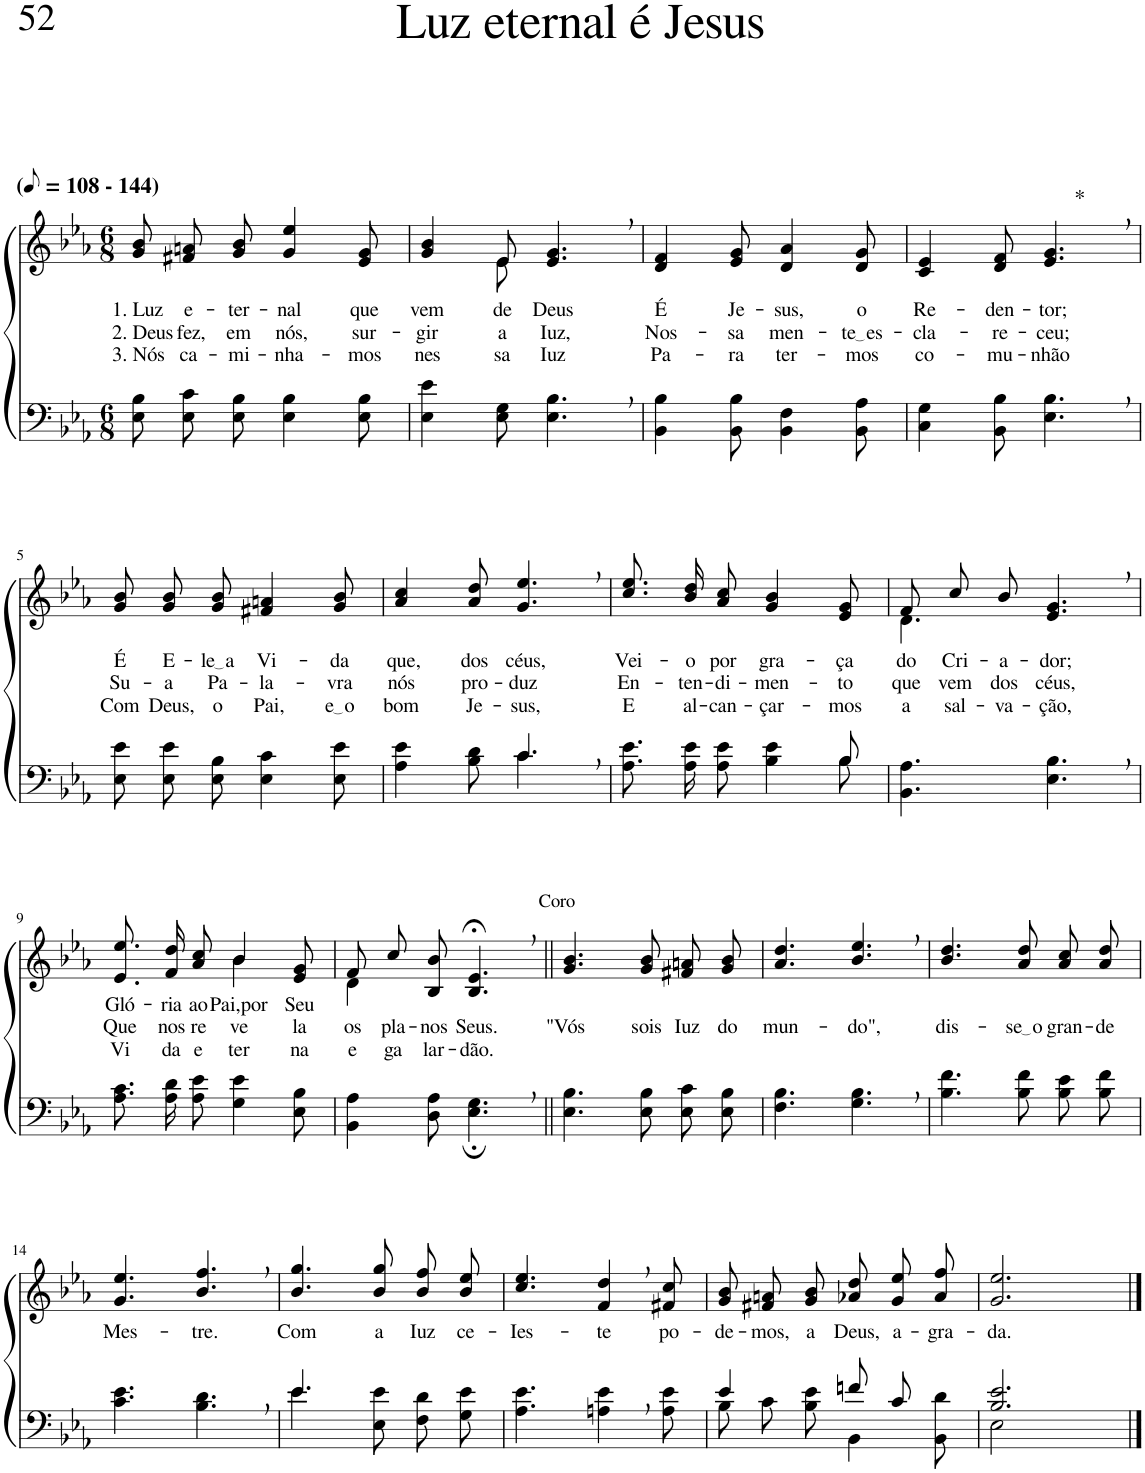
**kern	**kern	**text	**text	**text	**harte
*part2	*part1	*part1	*part1	*part1	*part1
*staff2	*staff1	*staff1	*staff1	*staff1	*
*I"Parte III e IV	*I"Parte I e II	*	*	*	*
*clefF4	*clefG2	*	*	*	*
*Trd2c3	*Trd2c3	*	*	*	*
*k[b-e-a-]	*k[b-e-a-]	*	*	*	*
*M6/8	*M6/8	*	*	*	*
*MM54	*MM54	*	*	*	*
=1	=1	=1	=1	=1	=1
!	!LO:TX:a:B:t=(	!	!	!	!
!	!LO:TX:a:B:t=- 144)	!	!	!	!
!	!	!LO:LY:b	!LO:LY:b	!LO:LY:b	!
8E-\ 8B-\L	8g/ 8b-/L	1. Luz	2. Deus	3. Nós	.
!	!	!LO:LY:b	!LO:LY:b	!LO:LY:b	!
8E-\ 8c\	8f#X/ 8an/	e-	fez,	ca-	.
!	!	!LO:LY:b	!LO:LY:b	!LO:LY:b	!
8E-\ 8B-\J	8g/ 8b-/J	-ter-	em	-mi-	.
!	!	!LO:LY:b	!LO:LY:b	!LO:LY:b	!
4E-\ 4B-\	4g/ 4ee-/	-nal	nós,	-nha-	.
!	!	!LO:LY:b	!LO:LY:b	!LO:LY:b	!
8E-\ 8B-\	8e-/ 8g/	que	sur-	-mos	.
=2	=2	=2	=2	=2	=2
!	!	!LO:LY:b	!LO:LY:b	!LO:LY:b	!
*	*^	*	*	*	*
4E-\ 4e-\	4g/ 4b-/	4ryy	vem	-gir	nes-	.
!	!	!	!LO:LY:b	!LO:LY:b	!LO:LY:b	!
8E-\ 8G\	8e-/	8e-\	de	a	-sa	.
!	!	!	!LO:LY:b	!LO:LY:b	!LO:LY:b	!
4.E-\, 4.B-\,	4.e-/, 4.g/,	4.ryy	Deus	Iuz,	Iuz	.
=3	=3	=3	=3	=3	=3	=3
!	!	!	!LO:LY:b	!LO:LY:b	!LO:LY:b	!
*	*v	*v	*	*	*	*
4BB-\ 4B-\	4d/ 4f/	É	Nos-	Pa-	.
!	!	!LO:LY:b	!LO:LY:b	!LO:LY:b	!
8BB-\ 8B-\	8e-/ 8g/	Je-	-sa	-ra	.
!	!	!LO:LY:b	!LO:LY:b	!LO:LY:b	!
4BB-\ 4F\	4d/ 4a-/	-sus,	men-	ter-	.
!	!	!LO:LY:b	!LO:LY:b	!LO:LY:b	!
8BB-\ 8A-\	8d/ 8g/	o	te es	-mos	.
=4	=4	=4	=4	=4	=4
!	!	!LO:LY:b	!LO:LY:b	!LO:LY:b	!
4C\ 4G\	4c/ 4e-/	Re-	-cla-	co-	.
!	!	!LO:LY:b	!LO:LY:b	!LO:LY:b	!
8BB-\ 8B-\	8d/ 8f/	-den-	-re-	-mu-	.
!	!	!LO:LY:b	!LO:LY:b	!LO:LY:b	!LO:H:kt=*
4.E-\, 4.B-\,	4.e-/, 4.g/,	-tor;	-ceu;	-nhão	N
!!LO:LB:g=z
=5	=5	=5	=5	=5	=5
!	!	!LO:LY:b	!LO:LY:b	!LO:LY:b	!
8E-\ 8e-\L	8g/ 8b-/L	É	Su-	Com	.
!	!	!LO:LY:b	!LO:LY:b	!LO:LY:b	!
8E-\ 8e-\	8g/ 8b-/	E-	-a	Deus,	.
!	!	!LO:LY:b	!LO:LY:b	!LO:LY:b	!
8E-\ 8B-\J	8g/ 8b-/J	le a	Pa-	o	.
!	!	!LO:LY:b	!LO:LY:b	!LO:LY:b	!
4E-\ 4c\	4f#X/ 4an/	Vi-	-la-	Pai,	.
!	!	!LO:LY:b	!LO:LY:b	!LO:LY:b	!
8E-\ 8e-\	8g/ 8b-/	-da	-vra	e o	.
=6	=6	=6	=6	=6	=6
*^	*	*	*	*	*
!	!	!	!LO:LY:b	!LO:LY:b	!LO:LY:b	!
4.ryy	4A-\ 4e-\	4a-/ 4cc/	que,	nós	bom	.
!	!	!	!LO:LY:b	!LO:LY:b	!LO:LY:b	!
.	8B-\ 8d\	8a-/ 8dd/	dos	pro-	Je-	.
!	!	!	!LO:LY:b	!LO:LY:b	!LO:LY:b	!
4.c,/	4.c\	4.g/, 4.ee-/,	céus,	-duz	-sus,	.
=7	=7	=7	=7	=7	=7	=7
!	!	!	!LO:LY:b	!LO:LY:b	!LO:LY:b	!
8.A-\ 8.e-\L	8ryy	8.cc\ 8.ee-\L	Vei-	En-	E	.
!	!	!	!LO:LY:b	!LO:LY:b	!LO:LY:b	!
*v	*v	*	*	*	*	*
16A-\ 16e-\K	16b-\ 16dd\K	-o	-ten-	al-	.
!	!	!LO:LY:b	!LO:LY:b	!LO:LY:b	!
8A-\ 8e-\J	8a-\ 8cc\J	por	-di-	-can-	.
!	!	!LO:LY:b	!LO:LY:b	!LO:LY:b	!
4B-\ 4e-\	4g/ 4b-/	gra-	-men-	-çar-	.
*^	*	*	*	*	*
!	!	!	!LO:LY:b	!LO:LY:b	!LO:LY:b	!
8B-\	8B-/	8e-/ 8g/	-ça	-to	-mos	.
=8	=8	=8	=8	=8	=8	=8
*	*	*^	*	*	*	*
!	!	!	!	!LO:LY:b	!LO:LY:b	!LO:LY:b	!
*v	*v	*	*	*	*	*	*
4.BB-\ 4.A-\	8f/L	4.d\	do	que	a	.
!	!	!	!LO:LY:b	!LO:LY:b	!LO:LY:b	!
.	8cc/	.	Cri-	vem	sal-	.
!	!	!	!LO:LY:b	!LO:LY:b	!LO:LY:b	!
.	8b-/J	.	-a-	dos	-va-	.
!	!	!	!LO:LY:b	!LO:LY:b	!LO:LY:b	!
4.E-\, 4.B-\,	4.e-/, 4.g/,	4.ryy	-dor;	céus,	-ção,	.
!!LO:LB:g=z	!!
=9	=9	=9	=9	=9	=9	=9
!	!	!	!LO:LY:b	!LO:LY:b	!LO:LY:b	!
8.A-\ 8.c\L	4.ryy	8.e-/ 8.ee-/L	Gló-	Que	Vi	.
!	!	!	!LO:LY:b	!LO:LY:b	!LO:LY:b	!
16A-\ 16d\K	.	16f/ 16dd/K	-ria	nos	da	.
!	!	!	!LO:LY:b	!LO:LY:b	!LO:LY:b	!
8A-\ 8e-\J	.	8a-/ 8cc/J	ao	re-	e-	.
!	!	!	!LO:LY:b	!LO:LY:b	!LO:LY:b	!
4G\ 4e-\	4b-\	4b-/	Pai,por	-ve-	-ter-	.
!	!	!	!LO:LY:b	!LO:LY:b	!LO:LY:b	!
8E-\ 8B-\	8ryy	8e-/ 8g/	Seu	-la	-na	.
=10	=10	=10	=10	=10	=10	=10
!	!	!	!	!LO:LY:b	!LO:LY:b	!
4BB-\ 4A-\	8f/L	4d\	.	os	e	.
!	!	!	!	!LO:LY:b	!LO:LY:b	!
.	8cc/	.	.	pla-	ga	.
!	!	!	!	!LO:LY:b	!LO:LY:b	!
8D\ 8A-\	8B-/ 8b-/J	2ryy	.	-nos	lar-	.
!	!LO:TX:a:t=Coro	!	!	!	!	!
!	!	!	!	!LO:LY:b	!LO:LY:b	!
4.E-\;, 4.G\;,	4.B-/;<, 4.e-/;<,	.	.	Seus.	-dão.	.
*	*v	*v	*	*	*	*
=11||	=11||	=11||	=11||	=11||	=11||
!	!	!	!LO:LY:b	!	!
4.E-\ 4.B-\	4.g/ 4.b-/	.	"Vós	.	.
!	!	!	!LO:LY:b	!	!
8E-\ 8B-\L	8g/ 8b-/L	.	sois	.	.
!	!	!	!LO:LY:b	!	!
8E-\ 8c\	8f#X/ 8an/	.	Iuz	.	.
!	!	!	!LO:LY:b	!	!
8E-\ 8B-\J	8g/ 8b-/J	.	do	.	.
=12	=12	=12	=12	=12	=12
!	!	!	!LO:LY:b	!	!
4.F\ 4.B-\	4.a-/ 4.dd/	.	mun-	.	.
!	!	!	!LO:LY:b	!	!
4.G\, 4.B-\,	4.b-/, 4.ee-/,	.	-do",	.	.
=13	=13	=13	=13	=13	=13
!	!	!	!LO:LY:b	!	!
4.B-\ 4.f\	4.b-/ 4.dd/	.	dis-	.	.
!	!	!	!LO:LY:b	!	!
8B-\ 8f\L	8a-\ 8dd\L	.	se o	.	.
!	!	!	!LO:LY:b	!	!
8B-\ 8e-\	8a-\ 8cc\	.	gran-	.	.
!	!	!	!LO:LY:b	!	!
8B-\ 8f\J	8a-\ 8dd\J	.	-de	.	.
!!LO:LB:g=z
=14	=14	=14	=14	=14	=14
!	!	!LO:LY:b	!	!	!
4.c\ 4.e-\	4.g/ 4.ee-/	Mes-	.	.	.
!	!	!LO:LY:b	!	!	!
4.B-\, 4.d\,	4.b-/, 4.ff/,	-tre.	.	.	.
=15	=15	=15	=15	=15	=15
*^	*	*	*	*	*
!	!	!	!LO:LY:b	!	!	!
4.e-/	4.e-\	4.b-/ 4.gg/	Com	.	.	.
!	!	!	!LO:LY:b	!	!	!
4.ryy	8E-\ 8e-\L	8b-\ 8gg\L	a	.	.	.
!	!	!	!LO:LY:b	!	!	!
.	8F\ 8d\	8b-\ 8ff\	Iuz	.	.	.
!	!	!	!LO:LY:b	!	!	!
.	8G\ 8e-\J	8b-\ 8ee-\J	ce-	.	.	.
=16	=16	=16	=16	=16	=16	=16
!	!	!	!LO:LY:b	!	!	!
*v	*v	*	*	*	*	*
4.A-\ 4.e-\	4.cc/ 4.ee-/	-Ies-	.	.	.
!	!	!LO:LY:b	!	!	!
4An\, 4e-\,	4f/, 4dd/,	-te	.	.	.
!	!	!LO:LY:b	!	!	!
8A\ 8e-\	8f#X/ 8cc/	po-	.	.	.
=17	=17	=17	=17	=17	=17
*^	*	*	*	*	*
!	!	!	!LO:LY:b	!	!	!
4e-/	8B-\L	8g/ 8b-/L	-de-	.	.	.
!	!	!	!LO:LY:b	!	!	!
.	8c\	8f#X/ 8an/	-mos,	.	.	.
!	!	!	!LO:LY:b	!	!	!
8ryy	8B-\ 8e-\J	8g/ 8b-/J	a	.	.	.
!	!	!	!LO:LY:b	!	!	!
8fn/L	4BB-\	8a-X\ 8dd\L	Deus,	.	.	.
!	!	!	!LO:LY:b	!	!	!
8c/J	.	8g\ 8ee-\	a-	.	.	.
!	!	!	!LO:LY:b	!	!	!
8ryy	8BB-\ 8d\	8a-\ 8ff\J	-gra-	.	.	.
=18	=18	=18	=18	=18	=18	=18
!	!	!	!LO:LY:b	!	!	!
2.B-/ 2.e-/	2E-\	2.g/ 2.ee-/	-da.	.	.	.
.	4ryy	.	.	.	.	.
*v	*v	*	*	*	*	*
==	==	==	==	==	==
*-	*-	*-	*-	*-	*-
